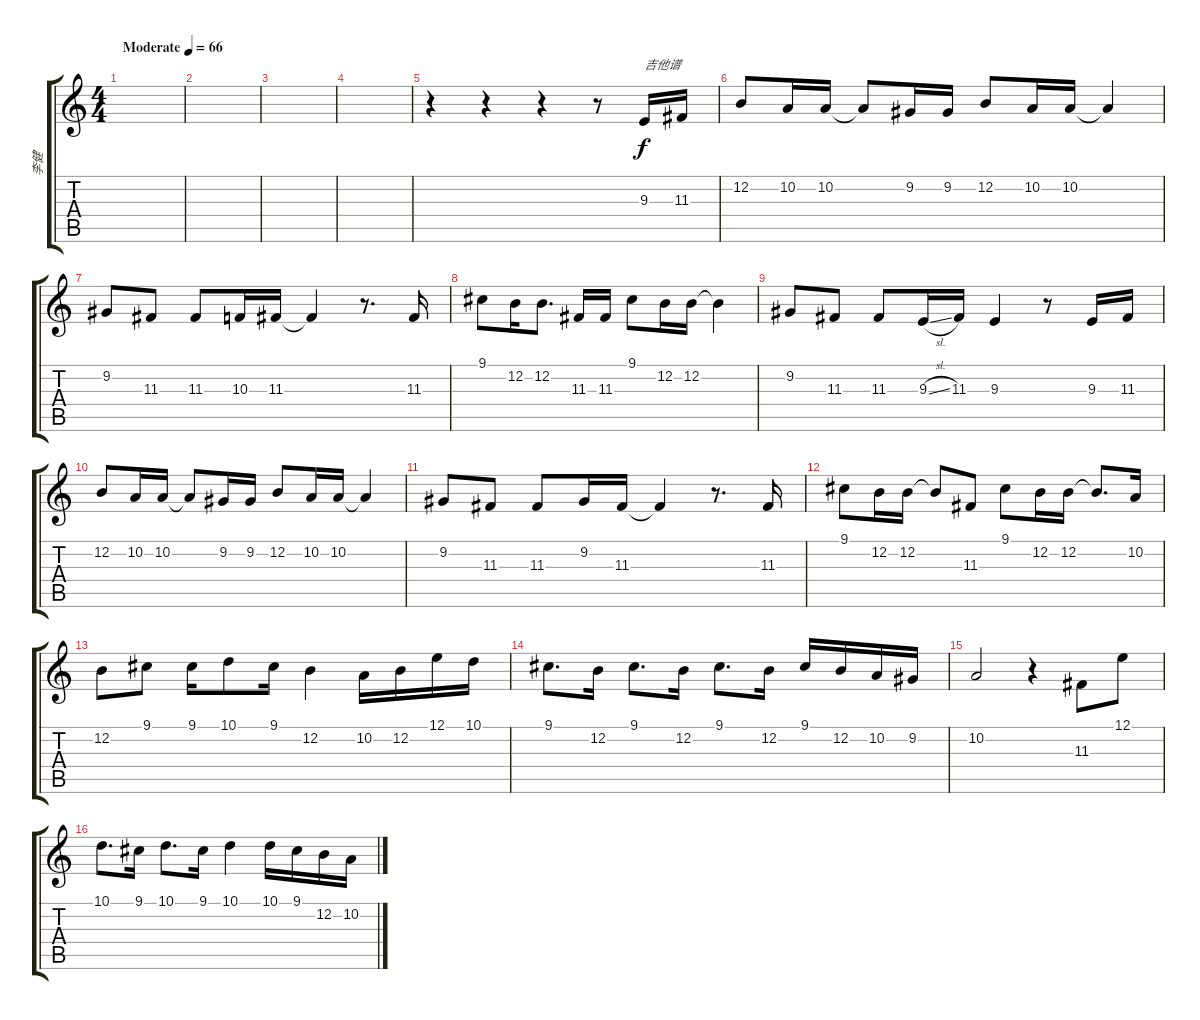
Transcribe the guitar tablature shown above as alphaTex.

\track ("李健" "李健") {instrument fx7echoes}
\staff {score tabs}
\tuning (E4 B3 G3 D3 A2 E2) {hide}
\ts (4 4)
\tempo (66 "Moderate")
\clef g2
\ks c
|
|
|
|
r.4 r.4 r.4 r.8 9.3.16{txt "吉他谱"} 11.3.16 |
12.2.8 10.2.16 10.2.16 10.2{t}.8 9.2.16 9.2.16 12.2.8 10.2.16 10.2.16 10.2{t}.4 |
9.2.8 11.3.8 11.3.8 10.3.16 11.3.16 11.3{t}.4 r.8{d} 11.3.16 |
9.1.8 12.2.16 12.2.8{d} 11.3.16 11.3.16 9.1.8 12.2.16 12.2.16 12.2{t}.4 |
9.2.8 11.3.8 11.3.8 9.3{sl}.16 11.3.16 9.3.4 r.8 9.3.16 11.3.16 |
12.2.8 10.2.16 10.2.16 10.2{t}.8 9.2.16 9.2.16 12.2.8 10.2.16 10.2.16 10.2{t}.4 |
9.2.8 11.3.8 11.3.8 9.2.16 11.3.16 11.3{t}.4 r.8{d} 11.3.16 |
9.1.8 12.2.16 12.2.16 12.2{t}.8 11.3.8 9.1.8 12.2.16 12.2.16 12.2{t}.8{d} 10.2.16 |
12.2.8 9.1.8 9.1.16 10.1.8 9.1.16 12.2.4 10.2.16 12.2.16 12.1.16 10.1.16 |
9.1.8{d} 12.2.16 9.1.8{d} 12.2.16 9.1.8{d} 12.2.16 9.1.16 12.2.16 10.2.16 9.2.16 |
10.2.2 r.4 11.3.8 12.1.8 |
10.1.8{d} 9.1.16 10.1.8{d} 9.1.16 10.1.4 10.1.16 9.1.16 12.2.16 10.2.16
